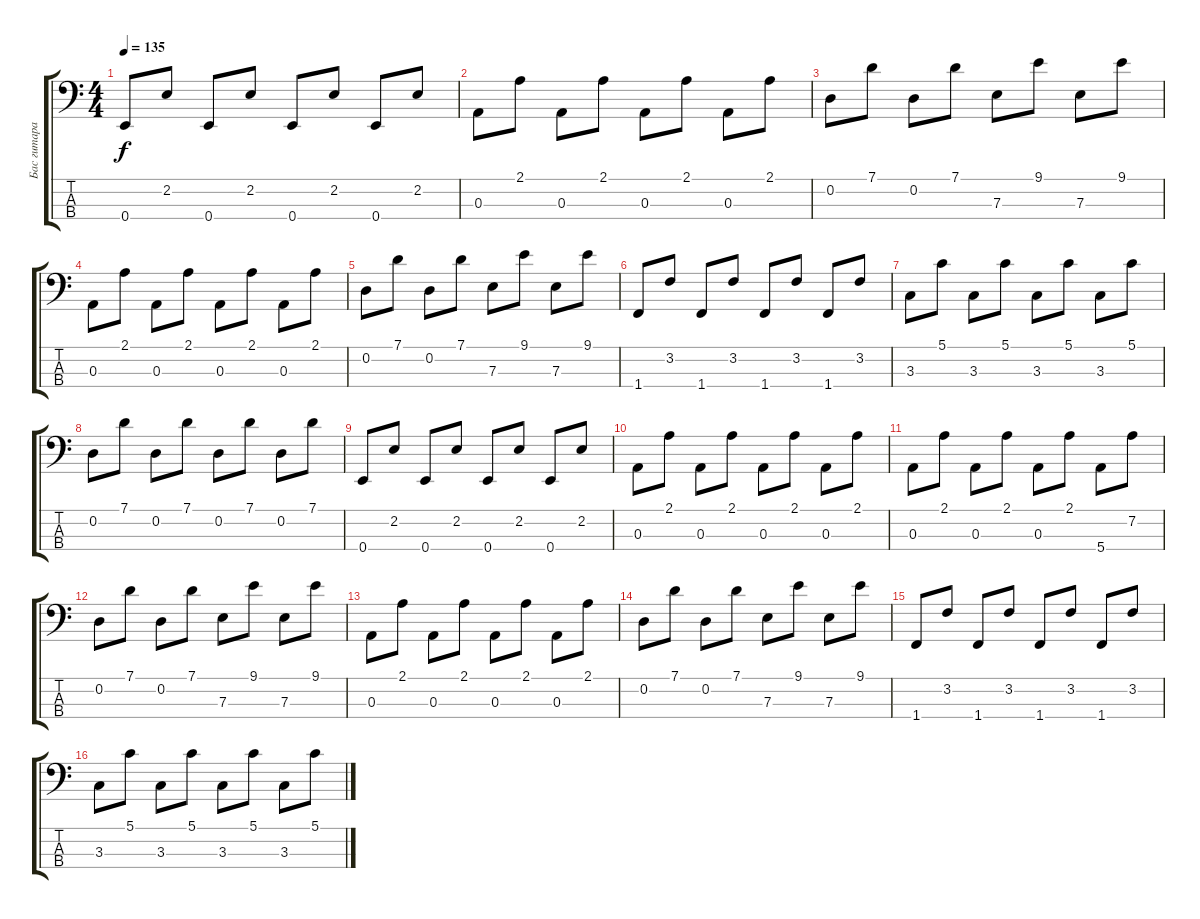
\track ("Бас гитара" "Бас гитара") {instrument synthbass2}
\staff {score tabs}
\tuning (G2 D2 A1 E1) {hide}
\ts (4 4)
\tempo 135
\clef f4
\ks c
0.4.8{dy f} 2.2.8 0.4.8 2.2.8 0.4.8 2.2.8 0.4.8 2.2.8 |
0.3.8 2.1.8 0.3.8 2.1.8 0.3.8 2.1.8 0.3.8 2.1.8 |
0.2.8 7.1.8 0.2.8 7.1.8 7.3.8 9.1.8 7.3.8 9.1.8 |
0.3.8 2.1.8 0.3.8 2.1.8 0.3.8 2.1.8 0.3.8 2.1.8 |
0.2.8 7.1.8 0.2.8 7.1.8 7.3.8 9.1.8 7.3.8 9.1.8 |
1.4.8 3.2.8 1.4.8 3.2.8 1.4.8 3.2.8 1.4.8 3.2.8 |
3.3.8 5.1.8 3.3.8 5.1.8 3.3.8 5.1.8 3.3.8 5.1.8 |
0.2.8 7.1.8 0.2.8 7.1.8 0.2.8 7.1.8 0.2.8 7.1.8 |
0.4.8 2.2.8 0.4.8 2.2.8 0.4.8 2.2.8 0.4.8 2.2.8 |
0.3.8 2.1.8 0.3.8 2.1.8 0.3.8 2.1.8 0.3.8 2.1.8 |
0.3.8 2.1.8 0.3.8 2.1.8 0.3.8 2.1.8 5.4.8 7.2.8 |
0.2.8 7.1.8 0.2.8 7.1.8 7.3.8 9.1.8 7.3.8 9.1.8 |
0.3.8 2.1.8 0.3.8 2.1.8 0.3.8 2.1.8 0.3.8 2.1.8 |
0.2.8 7.1.8 0.2.8 7.1.8 7.3.8 9.1.8 7.3.8 9.1.8 |
1.4.8 3.2.8 1.4.8 3.2.8 1.4.8 3.2.8 1.4.8 3.2.8 |
3.3.8 5.1.8 3.3.8 5.1.8 3.3.8 5.1.8 3.3.8 5.1.8
